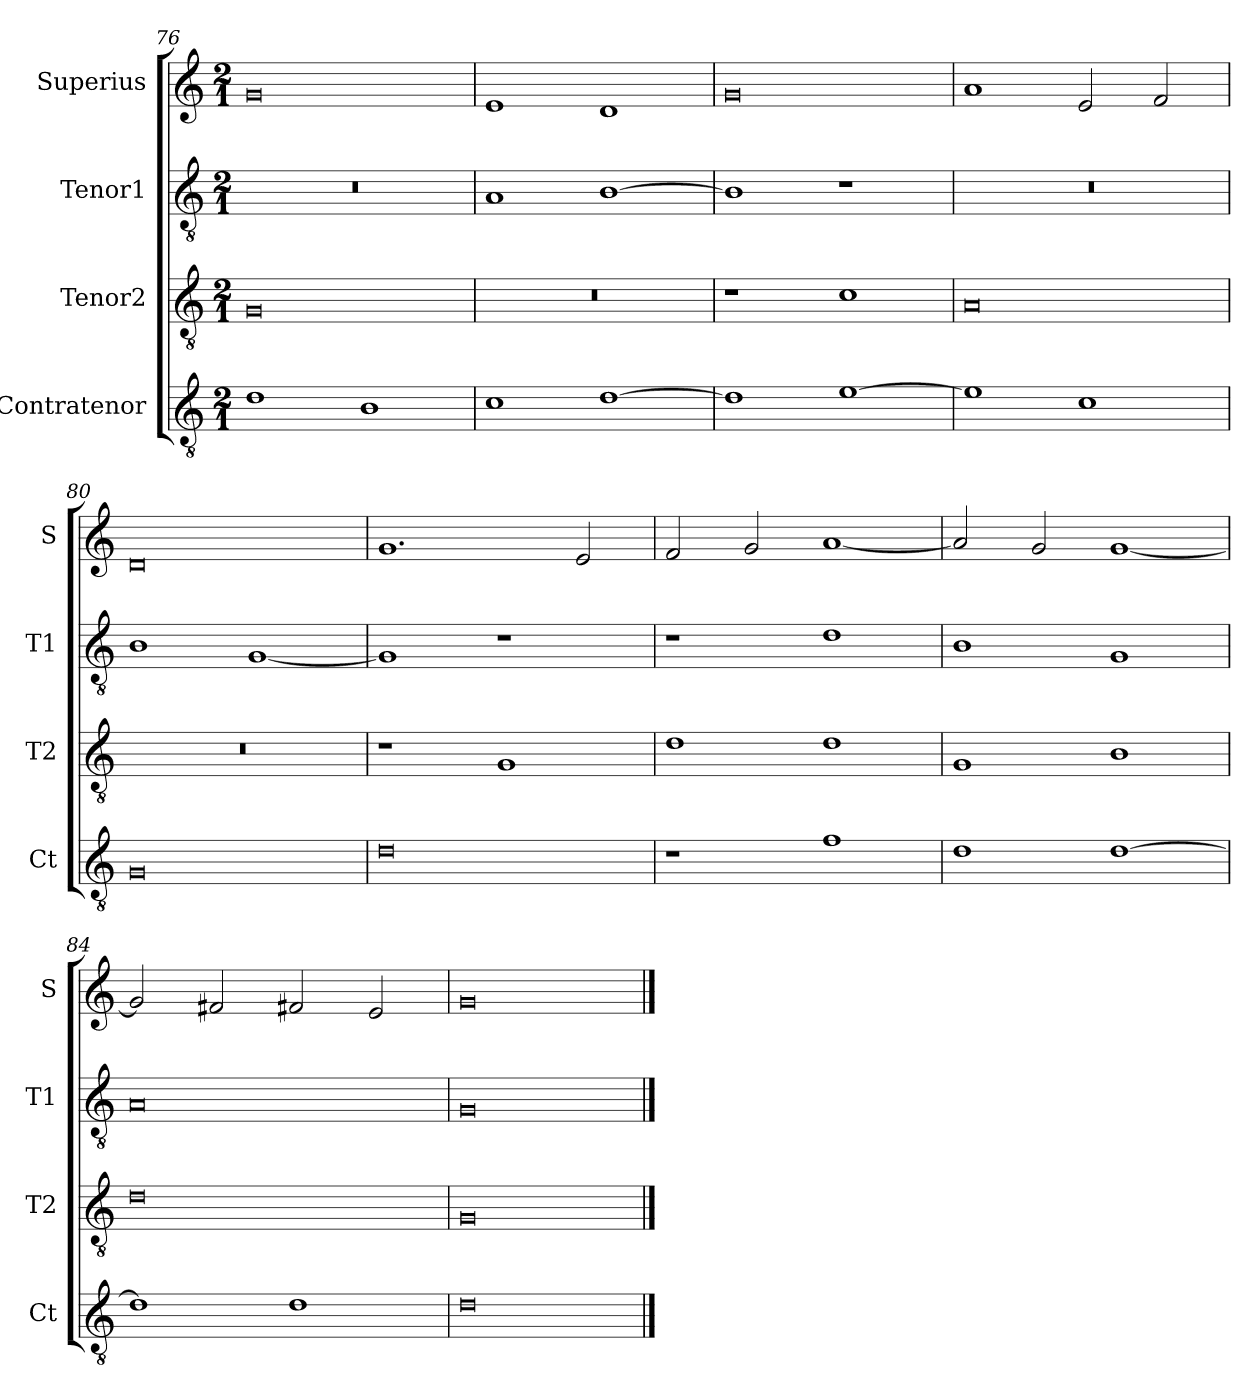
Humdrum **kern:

**kern	**kern	**kern	**kern
*part4	*part3	*part2	*part1
*staff4	*staff3	*staff2	*staff1
*I"Contratenor	*I"Tenor2	*I"Tenor1	*I"Superius
*I'Ct	*I'T2	*I'T1	*I'S
*clefGv2	*clefGv2	*clefGv2	*clefG2
*k[]	*k[]	*k[]	*k[]
*M2/1	*M2/1	*M2/1	*M2/1
=76	=76	=76	=76
1d	0G	0r	0g
1B	.	.	.
=77	=77	=77	=77
1c	0r	1A	1e
[1d	.	[1B	1d
=78	=78	=78	=78
1d]	1r	1B]	0g
[1e	1c	1r	.
=79	=79	=79	=79
1e]	0A	0r	1a
1c	.	.	2e
.	.	.	2f
=80	=80	=80	=80
0G	0r	1B	0d
.	.	[1G	.
=81	=81	=81	=81
0d	1r	1G]	1.g
.	1G	1r	.
.	.	.	2e
=82	=82	=82	=82
1r	1d	1r	2f
.	.	.	2g
1f	1d	1d	[1a
=83	=83	=83	=83
1d	1G	1B	2a]
.	.	.	2g
[1d	1B	1G	[1g
=84	=84	=84	=84
1d]	0d	0A	2g]
.	.	.	2f#X
1d	.	.	2f#X
.	.	.	2e
=85	=85	=85	=85
0d	0G	0G	0g
==	==	==	==
*-	*-	*-	*-
